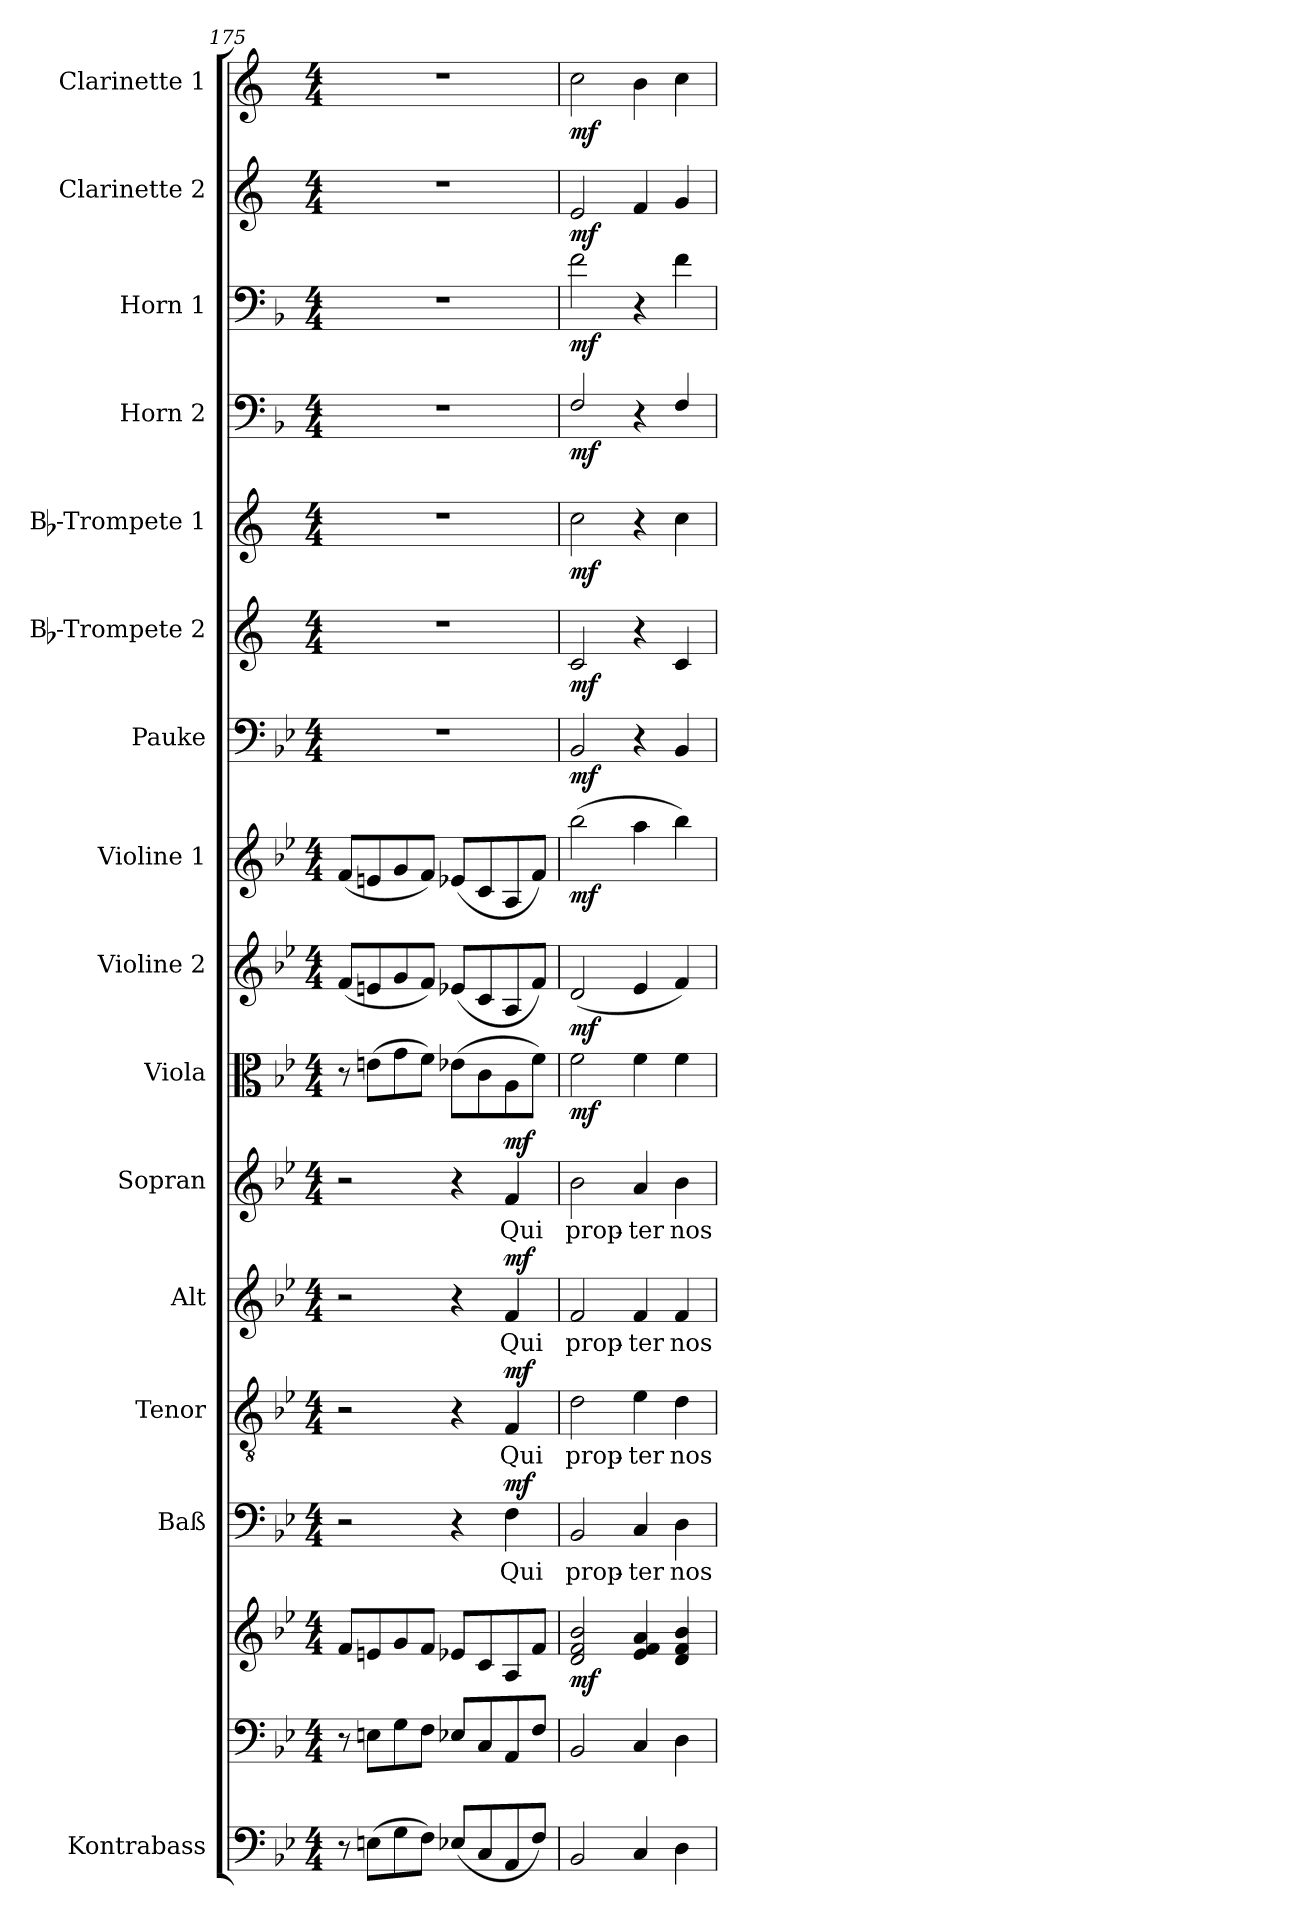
**kern	**kern	**kern	**dynam	**kern	**text	**dynam	**kern	**text	**dynam	**kern	**text	**dynam	**kern	**text	**dynam	**kern	**dynam	**kern	**dynam	**kern	**dynam	**kern	**dynam	**kern	**dynam	**kern	**dynam	**kern	**dynam	**kern	**dynam	**kern	**dynam	**kern	**dynam
*part16	*part15	*part15	*part15	*part14	*part14	*part14	*part13	*part13	*part13	*part12	*part12	*part12	*part11	*part11	*part11	*part10	*part10	*part9	*part9	*part8	*part8	*part7	*part7	*part6	*part6	*part5	*part5	*part4	*part4	*part3	*part3	*part2	*part2	*part1	*part1
*staff17	*staff16	*staff15	*staff15/16	*staff14	*staff14	*staff14	*staff13	*staff13	*staff13	*staff12	*staff12	*staff12	*staff11	*staff11	*staff11	*staff10	*staff10	*staff9	*staff9	*staff8	*staff8	*staff7	*staff7	*staff6	*staff6	*staff5	*staff5	*staff4	*staff4	*staff3	*staff3	*staff2	*staff2	*staff1	*staff1
*I"Kontrabass	*	*	*	*I"Baß	*	*	*I"Tenor	*	*	*I"Alt	*	*	*I"Sopran	*	*	*I"Viola	*	*I"Violine 2	*	*I"Violine 1	*	*I"Pauke	*	*I"Bb-Trompete 2	*	*I"Bb-Trompete 1	*	*I"Horn 2	*	*I"Horn 1	*	*I"Clarinette 2	*	*I"Clarinette 1	*
*I'Kb.	*	*	*	*I'Baß	*	*	*I'Ten	*	*	*I'Alt	*	*	*I'Sop	*	*	*I'Vla.	*	*I'Vln. 2	*	*I'Vln. 1	*	*I'Pk.	*	*I'Bb Trp. 2	*	*I'Bb Trp. 1	*	*I'Hrn. 2	*	*I'Hrn. 1	*	*I'Cl. 2	*	*I'Cl. 1	*
*clefF4	*clefF4	*clefG2	*	*clefF4	*	*	*clefGv2	*	*	*clefG2	*	*	*clefG2	*	*	*clefC3	*	*clefG2	*	*clefG2	*	*clefF4	*	*clefG2	*	*clefG2	*	*clefF4	*	*clefF4	*	*clefG2	*	*clefG2	*
*ITrd7c12	*	*	*	*	*	*	*	*	*	*	*	*	*	*	*	*	*	*	*	*	*	*	*	*ITrd1c2	*	*ITrd1c2	*	*ITrd4c7	*	*ITrd4c7	*	*ITrd1c2	*	*ITrd1c2	*
*k[b-e-]	*k[b-e-]	*k[b-e-]	*	*k[b-e-]	*	*	*k[b-e-]	*	*	*k[b-e-]	*	*	*k[b-e-]	*	*	*k[b-e-]	*	*k[b-e-]	*	*k[b-e-]	*	*k[b-e-]	*	*k[b-e-]	*	*k[b-e-]	*	*k[b-e-]	*	*k[b-e-]	*	*k[b-e-]	*	*k[b-e-]	*
*B-:	*B-:	*B-:	*	*B-:	*	*	*B-:	*	*	*B-:	*	*	*B-:	*	*	*B-:	*	*B-:	*	*B-:	*	*B-:	*	*B-:	*	*B-:	*	*B-:	*	*B-:	*	*B-:	*	*B-:	*
*M4/4	*M4/4	*M4/4	*	*M4/4	*	*	*M4/4	*	*	*M4/4	*	*	*M4/4	*	*	*M4/4	*	*M4/4	*	*M4/4	*	*M4/4	*	*M4/4	*	*M4/4	*	*M4/4	*	*M4/4	*	*M4/4	*	*M4/4	*
=175	=175	=175	=175	=175	=175	=175	=175	=175	=175	=175	=175	=175	=175	=175	=175	=175	=175	=175	=175	=175	=175	=175	=175	=175	=175	=175	=175	=175	=175	=175	=175	=175	=175	=175	=175
8r	8r	8f/L	.	2r	.	.	2r	.	.	2r	.	.	2r	.	.	8r	.	(<8f/L	.	(<8f/L	.	1r	.	1r	.	1r	.	1r	.	1r	.	1r	.	1r	.
(>8EEn\L	8En\L	8en/	.	.	.	.	.	.	.	.	.	.	.	.	.	(>8en\L	.	8en/	.	8en/	.	.	.	.	.	.	.	.	.	.	.	.	.	.	.
8GG\	8G\	8g/	.	.	.	.	.	.	.	.	.	.	.	.	.	8g\	.	8g/	.	8g/	.	.	.	.	.	.	.	.	.	.	.	.	.	.	.
8FF\J)	8F\J	8f/J	.	.	.	.	.	.	.	.	.	.	.	.	.	8f\J)	.	8f/J)	.	8f/J)	.	.	.	.	.	.	.	.	.	.	.	.	.	.	.
(<8EE-X/L	8E-X/L	8e-X/L	.	4r	.	.	4r	.	.	4r	.	.	4r	.	.	(>8e-X\L	.	(<8e-X/L	.	(<8e-X/L	.	.	.	.	.	.	.	.	.	.	.	.	.	.	.
8CC/	8C/	8c/	.	.	.	.	.	.	.	.	.	.	.	.	.	8c\	.	8c/	.	8c/	.	.	.	.	.	.	.	.	.	.	.	.	.	.	.
!	!	!	!	!	!LO:LY:b	!LO:DY:a	!	!LO:LY:b	!LO:DY:a	!	!LO:LY:b	!LO:DY:a	!	!LO:LY:b	!LO:DY:a	!	!	!	!	!	!	!	!	!	!	!	!	!	!	!	!	!	!	!	!
8AAA/	8AA/	8A/	.	4F\	Qui	mf	4F/	Qui	mf	4f/	Qui	mf	4f/	Qui	mf	8A\	.	8A/	.	8A/	.	.	.	.	.	.	.	.	.	.	.	.	.	.	.
8FF/J)	8F/J	8f/J	.	.	.	.	.	.	.	.	.	.	.	.	.	8f\J)	.	8f/J)	.	8f/J)	.	.	.	.	.	.	.	.	.	.	.	.	.	.	.
=176	=176	=176	=176	=176	=176	=176	=176	=176	=176	=176	=176	=176	=176	=176	=176	=176	=176	=176	=176	=176	=176	=176	=176	=176	=176	=176	=176	=176	=176	=176	=176	=176	=176	=176	=176
!	!	!	!LO:DY:b	!	!LO:LY:b	!	!	!LO:LY:b	!	!	!LO:LY:b	!	!	!LO:LY:b	!	!	!LO:DY:b	!	!LO:DY:b	!	!LO:DY:b	!	!LO:DY:b	!	!LO:DY:b	!	!LO:DY:b	!	!LO:DY:b	!	!LO:DY:b	!	!LO:DY:b	!	!LO:DY:b
2BBB-/	2BB-/	2d/ 2f/ 2b-/	mf	2BB-/	prop-	.	2d\	prop-	.	2f/	prop-	.	2b-\	prop-	.	2f\	mf	(<2d/	mf	(>2bb-\	mf	2BB-/	mf	2B-/	mf	2b-\	mf	2BB-/	mf	2B-\	mf	2d/	mf	2b-\	mf
!	!	!	!	!	!LO:LY:b	!	!	!LO:LY:b	!	!	!LO:LY:b	!	!	!LO:LY:b	!	!	!	!	!	!	!	!	!	!	!	!	!	!	!	!	!	!	!	!	!
4CC/	4C/	4e-/ 4f/ 4a/	.	4C/	-ter	.	4e-\	-ter	.	4f/	-ter	.	4a/	-ter	.	4f\	.	4e-/	.	4aa\	.	4r	.	4r	.	4r	.	4r	.	4r	.	4e-/	.	4a\	.
!	!	!	!	!	!LO:LY:b	!	!	!LO:LY:b	!	!	!LO:LY:b	!	!	!LO:LY:b	!	!	!	!	!	!	!	!	!	!	!	!	!	!	!	!	!	!	!	!	!
4DD\	4D\	4d/ 4f/ 4b-/	.	4D\	nos	.	4d\	nos	.	4f/	nos	.	4b-\	nos	.	4f\	.	4f/)	.	4bb-\)	.	4BB-/	.	4B-/	.	4b-\	.	4BB-/	.	4B-\	.	4f/	.	4b-\	.
=	=	=	=	=	=	=	=	=	=	=	=	=	=	=	=	=	=	=	=	=	=	=	=	=	=	=	=	=	=	=	=	=	=	=	=
*-	*-	*-	*-	*-	*-	*-	*-	*-	*-	*-	*-	*-	*-	*-	*-	*-	*-	*-	*-	*-	*-	*-	*-	*-	*-	*-	*-	*-	*-	*-	*-	*-	*-	*-	*-
